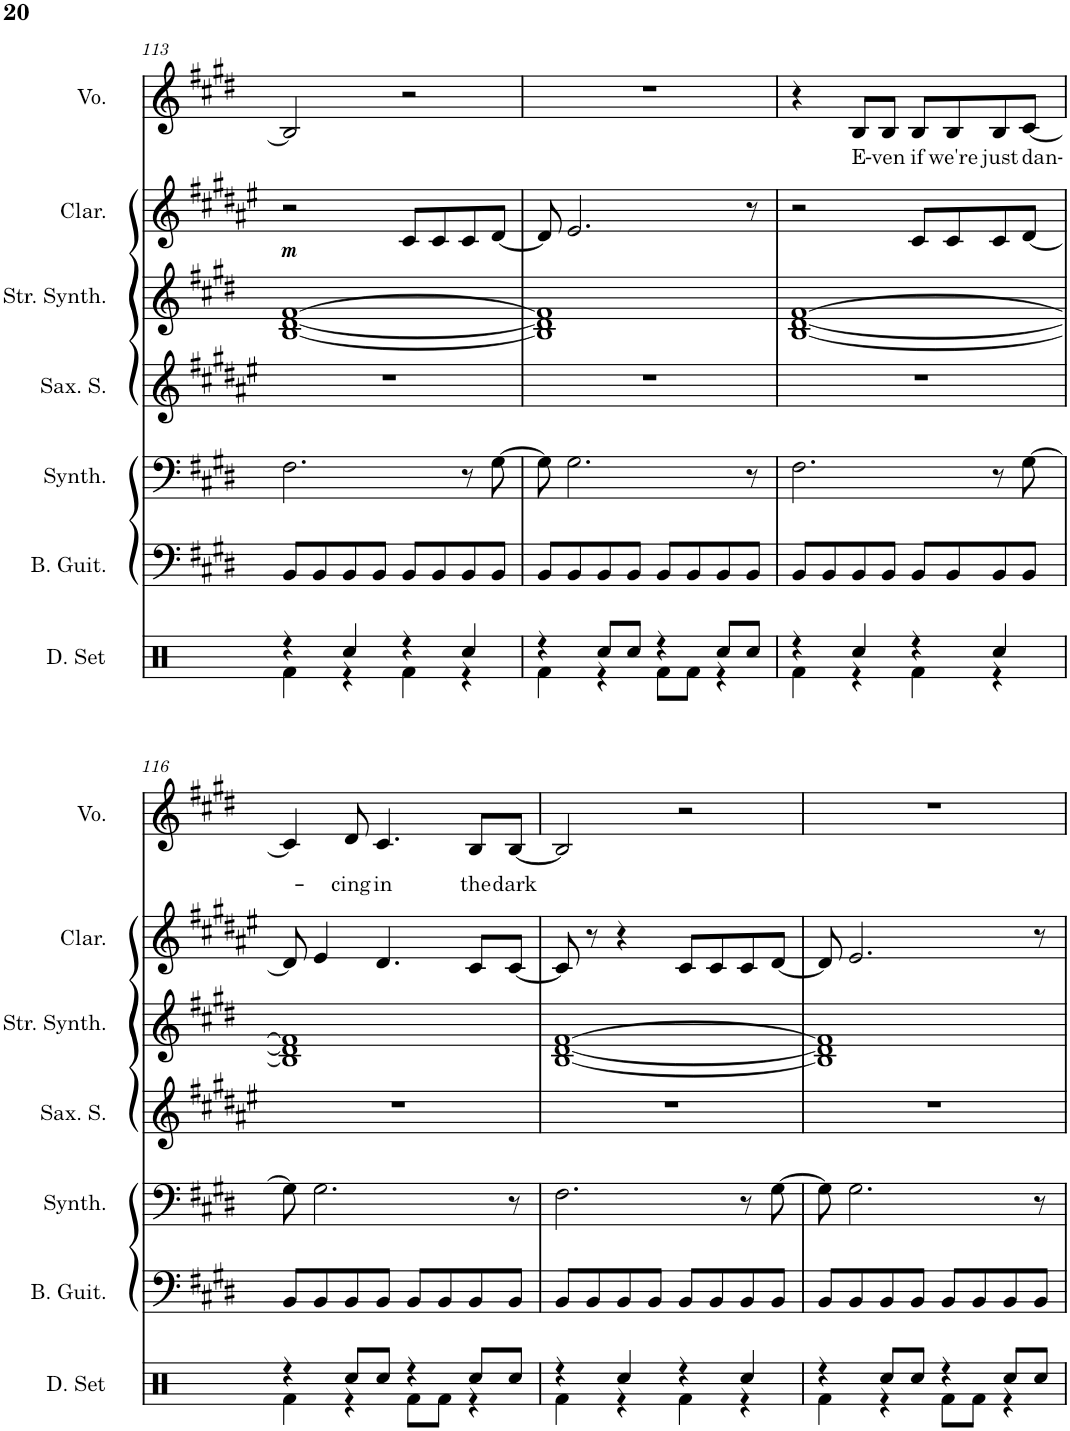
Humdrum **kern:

**kern	**kern	**kern	**kern	**kern	**kern	**dynam	**kern	**text
*part7	*part6	*part5	*part4	*part3	*part2	*part2	*part1	*part1
*staff7	*staff6	*staff5	*staff4	*staff3	*staff2	*staff2	*staff1	*staff1
*I"Drumset	*I"Bass Guitar	*I"Bass Synthesizer	*I"Saxophone soprano	*I"String Synthesizer	*I"Clarinette	*	*I"Voice	*
*I'D. Set	*I'B. Guit.	*I'Synth.	*I'Sax. S.	*I'Str. Synth.	*I'Clar.	*	*I'Vo.	*
!!LO:PB:g=z
*clefX	*clefF4	*clefF4	*clefG2	*clefG2	*clefG2	*	*clefG2	*
*	*Trd7c12	*	*Trd1c2	*	*Trd1c2	*	*	*
*k[]	*k[f#c#g#d#]	*k[f#c#g#d#]	*k[f#c#g#d#a#e#]	*k[f#c#g#d#]	*k[f#c#g#d#a#e#]	*	*k[f#c#g#d#]	*
*M4/4	*M4/4	*M4/4	*M4/4	*M4/4	*M4/4	*	*M4/4	*
=113	=113	=113	=113	=113	=113	=113	=113	=113
*^	*	*	*	*	*	*	*	*
!	!	!	!	!	!	!	!LO:DY:b	!	!
4r	4Rf\	8BB/L	2.F#\	1r	[1B [1d# [1f#	2r	other-dynamics	2B/]	.
.	.	8BB/	.	.	.	.	.	.	.
4Rcc/	4r	8BB/	.	.	.	.	.	.	.
.	.	8BB/J	.	.	.	.	.	.	.
4r	4Rf\	8BB/L	.	.	.	8c#/L	.	2r	.
.	.	8BB/	.	.	.	8c#/	.	.	.
4Rcc/	4r	8BB/	8r	.	.	8c#/	.	.	.
.	.	8BB/J	[8G#\	.	.	[8d#/J	.	.	.
=114	=114	=114	=114	=114	=114	=114	=114	=114	=114
4r	4Rf\	8BB/L	8G#\]	1r	1B] 1d#] 1f#]	8d#/]	.	1r	.
.	.	8BB/	2.G#\	.	.	2.e#/	.	.	.
8Rcc/L	4r	8BB/	.	.	.	.	.	.	.
8Rcc/J	.	8BB/J	.	.	.	.	.	.	.
4r	8Rf\L	8BB/L	.	.	.	.	.	.	.
.	8Rf\J	8BB/	.	.	.	.	.	.	.
8Rcc/L	4r	8BB/	.	.	.	.	.	.	.
8Rcc/J	.	8BB/J	8r	.	.	8r	.	.	.
=115	=115	=115	=115	=115	=115	=115	=115	=115	=115
4r	4Rf\	8BB/L	2.F#\	1r	[1B [1d# [1f#	2r	.	4r	.
.	.	8BB/	.	.	.	.	.	.	.
!	!	!	!	!	!	!	!	!	!LO:LY:b
4Rcc/	4r	8BB/	.	.	.	.	.	8B/L	E-
!	!	!	!	!	!	!	!	!	!LO:LY:b
.	.	8BB/J	.	.	.	.	.	8B/J	-ven
!	!	!	!	!	!	!	!	!	!LO:LY:b
4r	4Rf\	8BB/L	.	.	.	8c#/L	.	8B/L	if
!	!	!	!	!	!	!	!	!	!LO:LY:b
.	.	8BB/	.	.	.	8c#/	.	8B/	we're
!	!	!	!	!	!	!	!	!	!LO:LY:b
4Rcc/	4r	8BB/	8r	.	.	8c#/	.	8B/	just
!	!	!	!	!	!	!	!	!	!LO:LY:b
.	.	8BB/J	[8G#\	.	.	[8d#/J	.	[8c#/J	dan-
!!LO:LB:g=z
=116	=116	=116	=116	=116	=116	=116	=116	=116	=116
4r	4Rf\	8BB/L	8G#\]	1r	1B] 1d#] 1f#]	8d#/]	.	4c#/]	.
.	.	8BB/	2.G#\	.	.	4e#/	.	.	.
!	!	!	!	!	!	!	!	!	!LO:LY:b
8Rcc/L	4r	8BB/	.	.	.	.	.	8d#/	-cing
!	!	!	!	!	!	!	!	!	!LO:LY:b
8Rcc/J	.	8BB/J	.	.	.	4.d#/	.	4.c#/	in
4r	8Rf\L	8BB/L	.	.	.	.	.	.	.
.	8Rf\J	8BB/	.	.	.	.	.	.	.
!	!	!	!	!	!	!	!	!	!LO:LY:b
8Rcc/L	4r	8BB/	.	.	.	8c#/L	.	8B/L	the
!	!	!	!	!	!	!	!	!	!LO:LY:b
8Rcc/J	.	8BB/J	8r	.	.	[8c#/J	.	[8B/J	dark
=117	=117	=117	=117	=117	=117	=117	=117	=117	=117
4r	4Rf\	8BB/L	2.F#\	1r	[1B [1d# [1f#	8c#/]	.	2B/]	.
.	.	8BB/	.	.	.	8r	.	.	.
4Rcc/	4r	8BB/	.	.	.	4r	.	.	.
.	.	8BB/J	.	.	.	.	.	.	.
4r	4Rf\	8BB/L	.	.	.	8c#/L	.	2r	.
.	.	8BB/	.	.	.	8c#/	.	.	.
4Rcc/	4r	8BB/	8r	.	.	8c#/	.	.	.
.	.	8BB/J	[8G#\	.	.	[8d#/J	.	.	.
=118	=118	=118	=118	=118	=118	=118	=118	=118	=118
4r	4Rf\	8BB/L	8G#\]	1r	1B] 1d#] 1f#]	8d#/]	.	1r	.
.	.	8BB/	2.G#\	.	.	2.e#/	.	.	.
8Rcc/L	4r	8BB/	.	.	.	.	.	.	.
8Rcc/J	.	8BB/J	.	.	.	.	.	.	.
4r	8Rf\L	8BB/L	.	.	.	.	.	.	.
.	8Rf\J	8BB/	.	.	.	.	.	.	.
8Rcc/L	4r	8BB/	.	.	.	.	.	.	.
8Rcc/J	.	8BB/J	8r	.	.	8r	.	.	.
*v	*v	*	*	*	*	*	*	*	*
=	=	=	=	=	=	=	=	=
*-	*-	*-	*-	*-	*-	*-	*-	*-
